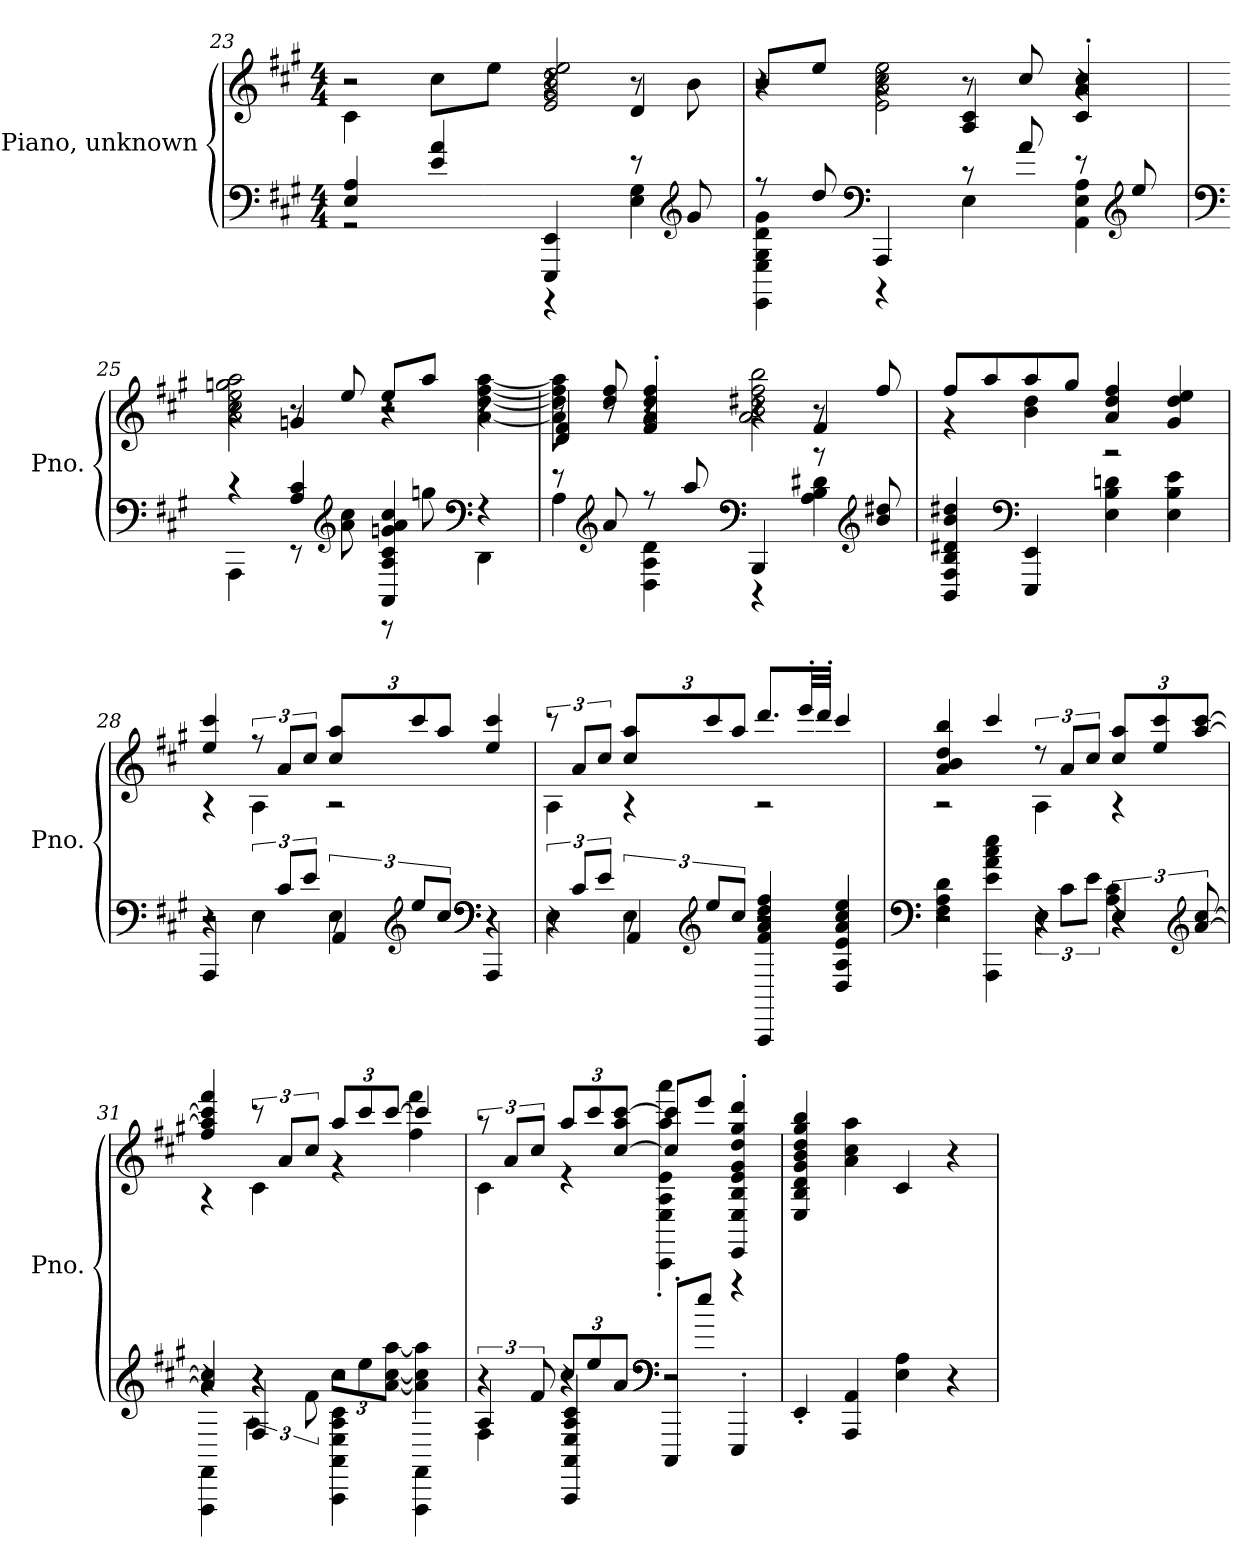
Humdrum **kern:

**kern	**kern
*part1	*part1
*staff2	*staff1
*I"Piano, unknown	*
*I'Pno.	*
*clefF4	*clefG2
*k[f#c#g#]	*k[f#c#g#]
*M4/4	*M4/4
=23	=23
*^	*^
*	*	*	*^
4E/ 4A/	2r	2r	4c#\	2r
4e/ 4a/	.	.	8cc#\L	.
.	.	.	8ee\J	.
4EEE/ 4EE/	4r	2e/ 2g#/ 2b/ 2dd/ 2ee/	4r	4r
8r	4E\ 4G#\	.	8r	4d/
*clefG2	*	*	*	*
8g#/	.	.	8b\	.
!!LO:PB:g=z	!!	!!
=24	=24	=24	=24	=24
8r	4EE\ 4E\ 4G#\ 4d\ 4g#\	8b/L	4r	2r
8dd/	.	8ee/J	.	.
*clefF4	*	*	*	*
4AAA/	4r	4r	2e\ 2a\ 2cc#\ 2ee\	.
8r	4E\	8r	.	4A/ 4c#/
8a/	.	8cc#/	.	.
8r	4AA\ 4E\ 4A\	4c#/' 4a/' 4cc#/'	4r	4r
*clefG2	*	*	*	*
8ee/	.	.	.	.
=25	=25	=25	=25	=25
*clefF4	*	*	*	*
4r	4AAA\	4r	2a\ 2cc#\ 2ee\ 2ggn\ 2aa\	4r
4A/ 4c#/	8r	8r	.	4gn/
*clefG2	*	*	*	*
.	8a\ 8cc#\	8ee/	.	.
4AA/ 4A/ 4c#/ 4gn/ 4a/ 4cc#/	8r	8ee/L	4r	2r
.	8ggn\	8aa/J	.	.
*clefF4	*	*	*	*
4r	4DD\	4r	[4a\ [4dd\ [4ff#\ [4aa\	.
=26	=26	=26	=26	=26
8r	4A\	8r	8a\] 8dd\] 8ff#\] 8aa\]	4d/ 4f#/
*clefG2	*	*	*	*
8a/	.	8dd/ 8ff#/	8r	.
8r	4D\ 4A\ 4d\	4f#/' 4a/' 4dd/' 4ff#/'	4r	4r
8aa/	.	.	.	.
*clefF4	*	*	*	*
4BBB/	4r	4r	2a\ 2b\ 2dd#X\ 2ff#\ 2bb\	4r
8r	4A\ 4B\ 4d#X\	8r	.	4f#/
*clefG2	*	*	*	*
8b/ 8dd#X/	.	8ff#/	.	.
*v	*v	*	*	*
*	*	*v	*v
!!LO:LB:g=z
=27	=27	=27
4BB/ 4F#/ 4B/ 4d#X/ 4b/ 4dd#X/	8ff#/L	4r
.	8aa/	.
*clefF4	*	*
4EEE/ 4EE/	8aa/	4b\ 4dd\
.	8gg#/J	.
4E\ 4B\ 4dn\	4a/ 4dd/ 4ff#/	2r
4E\ 4B\ 4e\	4g#/ 4dd/ 4ee/	.
=28	=28	=28
*^	*	*
*	*^	*	*
4AAA/	4r	2r	4ee/ 4ccc#/	4r
12r	4E\	.	12r	4A\
12c#/L	.	.	12a/L	.
12e/J	.	.	12cc#/J	.
*	*	*	*Xbrackettup	*
12r	4E\	4AA/	12cc#/ 12aa/L	2r
*clefG2	*	*	*	*
12ee/L	.	.	12ccc#/	.
12cc#/J	.	.	12aa/J	.
*clefF4	*	*	*	*
4AAA/	4r	4r	4ee/ 4ccc#/	.
=29	=29	=29	=29	=29
*	*	*	*brackettup	*
12r	4E\	4r	12r	4A\
12c#/L	.	.	12a/L	.
12e/J	.	.	12cc#/J	.
*	*	*	*Xbrackettup	*
12r	4E\	4AA/	12cc#/ 12aa/L	4r
*clefG2	*	*	*	*
12ee/L	.	.	12ccc#/	.
12cc#/J	.	.	12aa/J	.
4AAA/ 4f#/ 4a/ 4dd/ 4ff#/	2r	2r	8.ddd/L	2r
.	.	.	32eee'/LL	.
.	.	.	32ddd'/JJJ	.
4D/ 4A/ 4e/ 4a/ 4cc#/ 4ee/	.	.	4ccc#/	.
*v	*v	*v	*	*
!!LO:LB:g=z	!!
=30	=30	=30
*clefF4	*	*
*^	*	*
*	*^	*	*
*	*	*^	*	*
2r	4F#\ 4A\ 4d\	2r	2r	4a/ 4b/ 4dd/ 4bb/	2r
.	4AAA\ 4e\ 4a\ 4cc#\ 4ee\	.	.	4ccc#/	.
*	*	*	*	*brackettup	*
4r	12r	4r	4E\	12r	4A\
.	12c#\L	.	.	12a/L	.
.	12e\J	.	.	12cc#/J	.
*	*	*	*	*Xbrackettup	*
6r	4r	4E/	4A\ 4c#\	12cc#/ 12aa/L	4r
.	.	.	.	12ee/ 12ccc#/	.
*clefG2	*	*	*	*	*
[12a/ [12cc#/	.	.	.	[12aa/ [12ccc#/J	.
=31	=31	=31	=31	=31	=31
4a/] 4cc#/]	4FFF#\ 4FF#\	4r	4r	4ff#/ 4aa/] 4ccc#/] 4fff#/	4r
*	*	*	*	*brackettup	*
4r	6r	4F#/	4A\	12r	4c#\
.	.	.	.	12a/L	.
.	12f#\	.	.	12cc#/J	.
*	*Xbrackettup	*	*	*Xbrackettup	*
2r	12cc#\L	2r	4AAA\ 4AA\ 4E\ 4A\ 4c#\	12aa/L	4r
.	12ee\	.	.	12ccc#/	.
.	[12a\ [12cc#\ [12aa\J	.	.	[12ccc#/J	.
.	4a\] 4cc#\] 4aa\]	.	4FFF#\ 4FF#\	4ccc#/]	4ff#\ 4fff#\
*v	*v	*v	*v	*	*
=32	=32	=32
*brackettup	*brackettup	*
*^	*	*
*	*^	*	*
6r	4F#\	4A/	12r	4c#\
.	.	.	12a/L	.
12f#/	.	.	12cc#/J	.
*Xbrackettup	*	*	*Xbrackettup	*
12cc#/L	4r	4AAA/ 4AA/ 4E/ 4A/ 4c#/	12aa/L	4r
12ee/	.	.	12ccc#/	.
12a/J	.	.	[12cc#/ 12aa/ [12ccc#/J	.
*clefF4	*	*	*	*
8CCC#'/L	2r	2r	8cc#/] 8ccc#/]L	4CC#\' 4E\' 4A\' 4e\' 4aa\' 4aaa\'
8ee/J	.	.	8eee/J	.
4EEE'/	.	.	4EE/' 4E/' 4B/' 4e/' 4g#/' 4dd/' 4gg#/' 4ddd/'	4r
*v	*v	*v	*	*
*	*v	*v
=33	=33
4EE'/	4E/ 4B/ 4d/ 4g#/ 4b/ 4dd/ 4gg#/ 4bb/
4AAA/ 4AA/	4a\ 4cc#\ 4aa\
4E\ 4A\	4c#/
4r	4r
=	=
*-	*-
